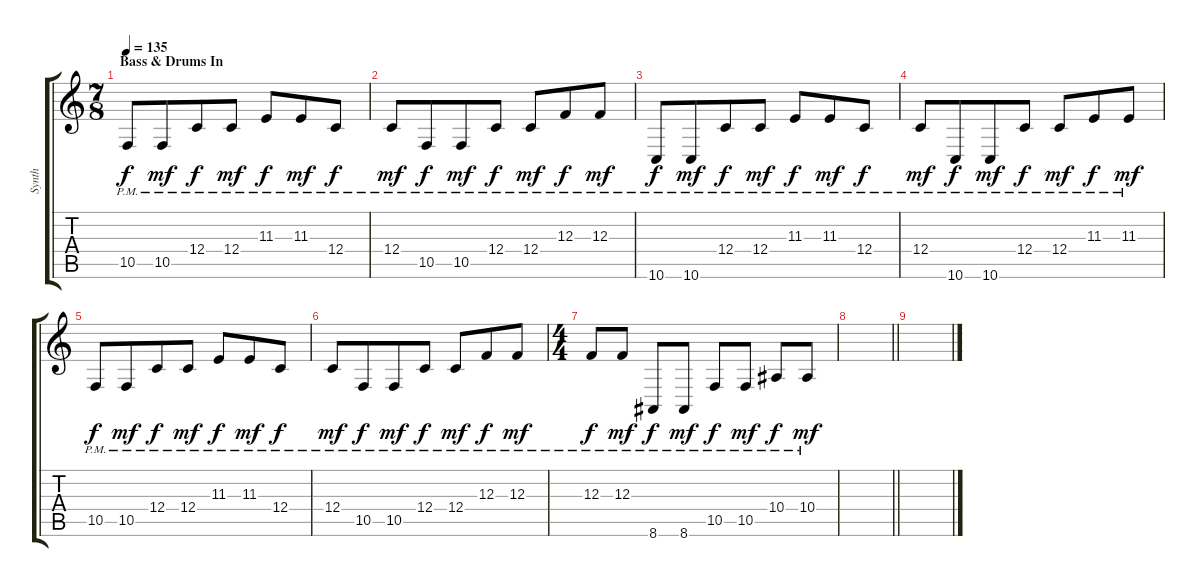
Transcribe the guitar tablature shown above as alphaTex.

\track ("Synth" "Synth") {instrument lead2sawtooth}
\staff {score tabs}
\tuning (D4 A3 F3 C3 G2 D2) {hide}
\ts (7 8)
\section ("" "Bass & Drums In")
\tempo 135
\clef g2
\ks c
10.5{pm}.8{dy f} 10.5{pm}.8{dy mf} 12.4{pm}.8{dy f} 12.4{pm}.8{dy mf} 11.3{pm}.8{dy f} 11.3{pm}.8{dy mf} 12.4{pm}.8{dy f} |
12.4{pm}.8{dy mf} 10.5{pm}.8{dy f} 10.5{pm}.8{dy mf} 12.4{pm}.8{dy f} 12.4{pm}.8{dy mf} 12.3{pm}.8{dy f} 12.3{pm}.8{dy mf} |
10.6{pm}.8{dy f} 10.6{pm}.8{dy mf} 12.4{pm}.8{dy f} 12.4{pm}.8{dy mf} 11.3{pm}.8{dy f} 11.3{pm}.8{dy mf} 12.4{pm}.8{dy f} |
12.4{pm}.8{dy mf} 10.6{pm}.8{dy f} 10.6{pm}.8{dy mf} 12.4{pm}.8{dy f} 12.4{pm}.8{dy mf} 11.3{pm}.8{dy f} 11.3{pm}.8{dy mf} |
10.5{pm}.8{dy f} 10.5{pm}.8{dy mf} 12.4{pm}.8{dy f} 12.4{pm}.8{dy mf} 11.3{pm}.8{dy f} 11.3{pm}.8{dy mf} 12.4{pm}.8{dy f} |
12.4{pm}.8{dy mf} 10.5{pm}.8{dy f} 10.5{pm}.8{dy mf} 12.4{pm}.8{dy f} 12.4{pm}.8{dy mf} 12.3{pm}.8{dy f} 12.3{pm}.8{dy mf} |
\ts (4 4)
12.3{pm}.8{dy f} 12.3{pm}.8{dy mf} 8.6{pm}.8{dy f} 8.6{pm}.8{dy mf} 10.5{pm}.8{dy f} 10.5{pm}.8{dy mf} 10.4{pm}.8{dy f} 10.4{pm}.8{dy mf} |
\barLineRight lightlight
|
\section ("" "")
